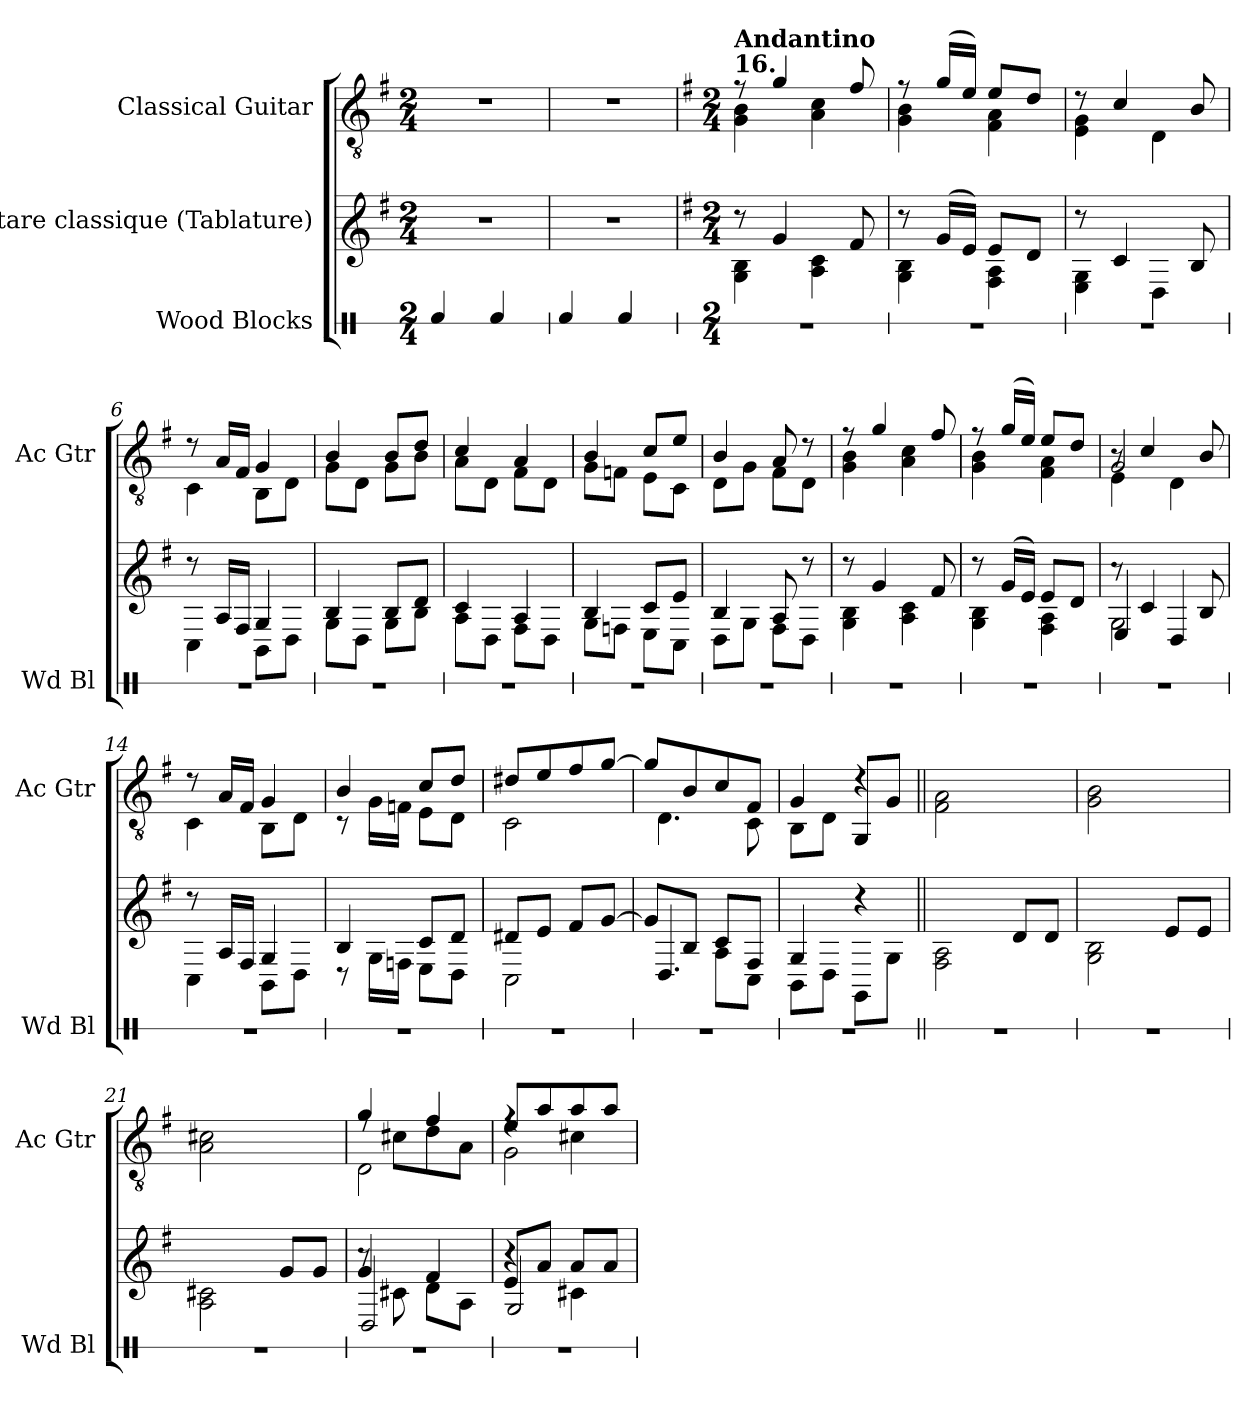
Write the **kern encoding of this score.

**kern	**kern	**kern
*part3	*part2	*part1
*staff3	*staff2	*staff1
*I"Wood Blocks	*I"Guitare classique (Tablature)	*I"Classical Guitar
*I'Wd Bl	*	*I'Ac Gtr
!!LO:LB:g=z
*stria1	*stria6	*
*clefX	*	*clefGv2
*k[]	*k[f#]	*k[f#]
*M2/4	*M2/4	*M2/4
*MM66	*MM66	*MM66
=1	=1	=1
4Rf/	2r	2r
4Rf/	.	.
=2	=2	=2
4Rf/	2r	2r
4Rf/	.	.
=3	=3	=3
*	*k[f#]	*k[f#]
*M2/4	*M2/4	*M2/4
*	*	*MM66
*	*^	*^
!	!	!	!LO:TX:a:B:t=Andantino	!
!	!	!	!LO:TX:a:B:t=16.	!
2r	8r	4G 4B	8rf	4G\ 4B\
.	4g	.	4g/	.
.	.	4A<< 4c<<	.	4A\<< 4c\<<
.	8f#	.	8f#/	.
=4	=4	=4	=4	=4
2r	8r	4G 4B	8rf	4G\ 4B\
.	(>16gLL	.	(<16g/LL	.
.	16eJJ)	.	16e/JJ)	.
.	8eL	4F#<< 4A<<	8e/L	4F#\<< 4A\<<
.	8dJ	.	8d/J	.
=5	=5	=5	=5	=5
2r	8r	4E< 4G<	8rd	4E\< 4G\<
.	4c	.	4c/	.
.	.	4D	.	4D\
.	8B	.	8B/	.
=6	=6	=6	=6	=6
2r	8r	4C<	8r	4C<\
.	16ALL	.	16A/LL	.
.	16F#JJ	.	16F#/JJ	.
.	4G	8BB<L	4G/	8BB<\L
.	.	8DJ	.	8D\J
=7	=7	=7	=7	=7
2r	4B	8GL	4B/	8G\L
.	.	8DJ	.	8D\J
.	8BL	8GL	8B/L	8G\L
.	8dJ	8B<J	8d/J	8B<\J
=8	=8	=8	=8	=8
2r	4c	8A<L	4c/	8A<\L
.	.	8DJ	.	8D\J
.	4A	8F#<L	4A/	8F#<\L
.	.	8DJ	.	8D\J
!!LO:LB:g=z	!!
=9	=9	=9	=9	=9
2r	4B	8G<L	4B/	8G<\L
.	.	8Fn<J	.	8Fn<\J
.	8cL	8EL	8c/L	8E\L
.	8eJ	8CJ	8e/J	8C\J
=10	=10	=10	=10	=10
2r	4B	8DL	4B/	8D\L
.	.	8GJ	.	8G\J
.	8A	8F#<L	8A/	8F#<\L
.	8r	8DJ	8r	8D\J
=11	=11	=11	=11	=11
2r	8r	4G 4B	8rf	4G\ 4B\
.	4g	.	4g/	.
.	.	4A 4c	.	4A\ 4c\
.	8f#	.	8f#/	.
=12	=12	=12	=12	=12
2r	8r	4G 4B	8rf	4G\ 4B\
.	(>16gLL	.	(<16g/LL	.
.	16eJJ)	.	16e/JJ)	.
.	8eL	4F# 4A	8e/L	4F#\ 4A\
.	8dJ	.	8d/J	.
=13	=13	=13	=13	=13
*	*	*^	*	*^
2r	8r	2G	4E	8r	2G/	4E\
.	4c	.	.	4c/	.	.
.	.	.	4D	.	.	4D\
.	8B	.	.	8B/	.	.
*	*	*v	*v	*	*	*
*	*	*	*	*v	*v
=14	=14	=14	=14	=14
2r	8r	4C	8r	4C\
.	16ALL	.	16A/LL	.
.	16F#JJ	.	16F#/JJ	.
.	4G	8BBL	4G/	8BB\L
.	.	8DJ	.	8D\J
=15	=15	=15	=15	=15
2r	4B	8r	4B/	8r
.	.	16GLL	.	16G\LL
.	.	16FnJJ	.	16Fn\JJ
.	8cL	8EL	8c/L	8E\L
.	8dJ	8DJ	8d/J	8D\J
=16	=16	=16	=16	=16
2r	8d#XL	2C<	8d#X/L	2C<\
.	8eJ	.	8e/	.
.	8f#L	.	8f#/	.
.	[8gJ	.	[8g/J	.
!!LO:LB:g=z
=17	=17	=17	=17	=17
*	*	*^	*	*^
2r	8gL]	8DLyy	4.D	8g/L]	8D/Lyy	4.D\
.	8BJ	8GJ	.	8B/	8G\	.
.	8cL	8A<L	.	8c/	8A<\J	.
.	8F#J	8C<J	8ryy	8F#/J	8C<\	8ryy
*	*	*v	*v	*	*	*
*	*	*	*	*v	*v
=18	=18	=18	=18	=18
2r	4G	8BB<L	4G/	8BB<\L
.	.	8DJ	.	8D\J
.	4r	8GG<L	4rd	8GG/L
.	.	8GJ	.	8G/J
=19||	=19||	=19||	=19||	=19||
2r	8ALyy	2F#< 2A<	8A/Lyy	2F#\< 2A\<
.	8dJ	.	8d/	.
.	8dL	.	8d/	.
.	8dJ	.	8d/J	.
=20	=20	=20	=20	=20
2r	8BLyy	2G 2B	8B/Lyy	2G\ 2B\
.	8eJ	.	8e/	.
.	8eL	.	8e/	.
.	8eJ	.	8e/J	.
=21	=21	=21	=21	=21
2r	8c#XLyy	2A< 2c#<	8c#X/Lyy	2A\< 2c#\<
.	8gJ	.	8g/	.
.	8gL	.	8g/	.
.	8gJ	.	8g/J	.
=22	=22	=22	=22	=22
*	*	*^	*	*^
2r	4g	8r	2D	4g/	8rf	2D\
.	.	8c#X<	.	.	8c#X<\L	.
.	4f#	8d<L	.	4f#/	8d<\	.
.	.	8A<J	.	.	8A<\J	.
=23	=23	=23	=23	=23	=23	=23
2r	8eL	4r	2G	8e/L	4rf	2G\
.	8aJ	.	.	8a/	.	.
.	8aL	4c#X<	.	8a/	4c#X<\	.
.	8aJ	.	.	8a/J	.	.
*	*v	*v	*v	*	*	*
*	*	*v	*v	*v
=	=	=
*-	*-	*-
